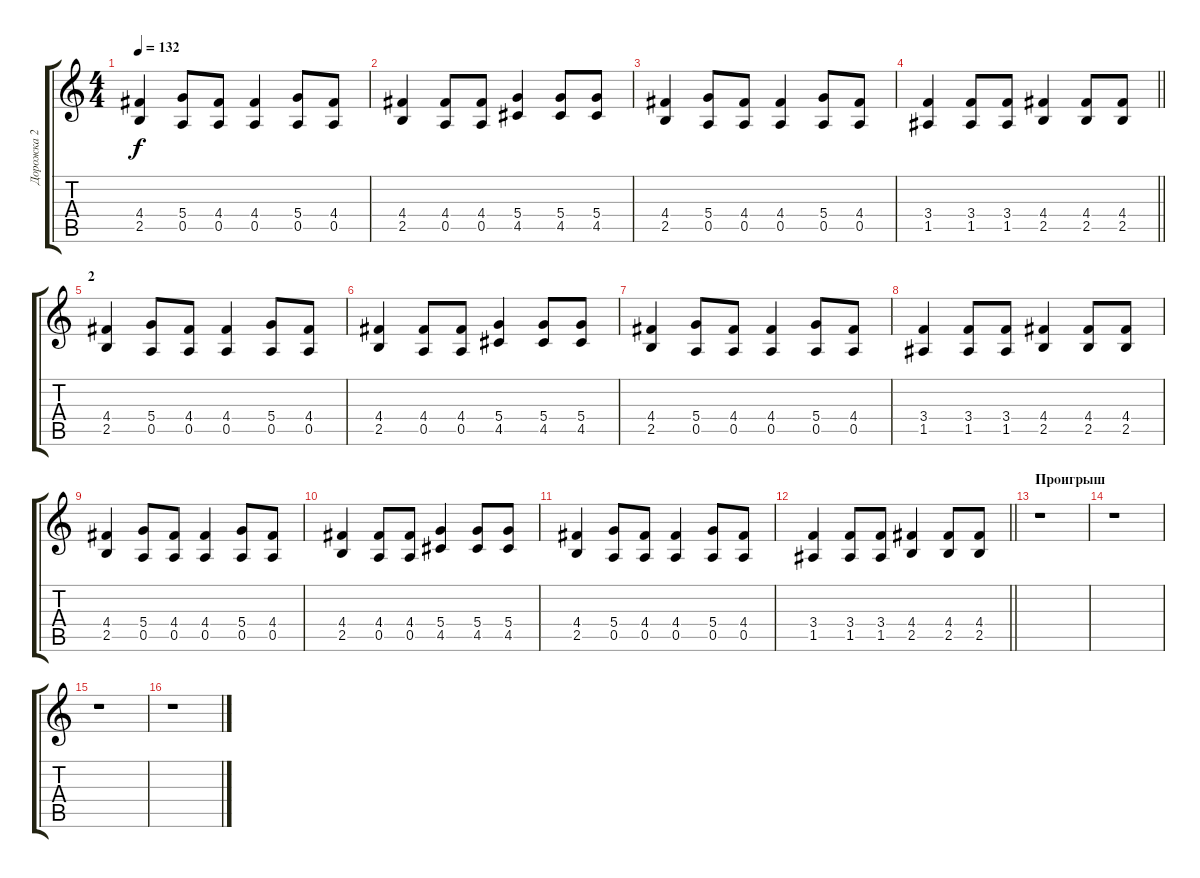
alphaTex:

\track ("Дорожка 2" "Дорожка 2") {instrument distortionguitar}
\staff {score tabs}
\tuning (E4 B3 G3 D3 A2 E2) {hide}
\ts (4 4)
\tempo 132
\clef g2
\ks c
(4.4 2.5).4{dy f} (5.4 0.5).8 (4.4 0.5).8 (4.4 0.5).4 (5.4 0.5).8 (4.4 0.5).8 |
(4.4 2.5).4 (4.4 0.5).8 (4.4 0.5).8 (5.4 4.5).4 (5.4 4.5).8 (5.4 4.5).8 |
(4.4 2.5).4 (5.4 0.5).8 (4.4 0.5).8 (4.4 0.5).4 (5.4 0.5).8 (4.4 0.5).8 |
\barLineRight lightlight
(3.4 1.5).4 (3.4 1.5).8 (3.4 1.5).8 (4.4 2.5).4 (4.4 2.5).8 (4.4 2.5).8 |
\section ("" "2")
(4.4 2.5).4 (5.4 0.5).8 (4.4 0.5).8 (4.4 0.5).4 (5.4 0.5).8 (4.4 0.5).8 |
(4.4 2.5).4 (4.4 0.5).8 (4.4 0.5).8 (5.4 4.5).4 (5.4 4.5).8 (5.4 4.5).8 |
(4.4 2.5).4 (5.4 0.5).8 (4.4 0.5).8 (4.4 0.5).4 (5.4 0.5).8 (4.4 0.5).8 |
(3.4 1.5).4 (3.4 1.5).8 (3.4 1.5).8 (4.4 2.5).4 (4.4 2.5).8 (4.4 2.5).8 |
(4.4 2.5).4 (5.4 0.5).8 (4.4 0.5).8 (4.4 0.5).4 (5.4 0.5).8 (4.4 0.5).8 |
(4.4 2.5).4 (4.4 0.5).8 (4.4 0.5).8 (5.4 4.5).4 (5.4 4.5).8 (5.4 4.5).8 |
(4.4 2.5).4 (5.4 0.5).8 (4.4 0.5).8 (4.4 0.5).4 (5.4 0.5).8 (4.4 0.5).8 |
\barLineRight lightlight
(3.4 1.5).4 (3.4 1.5).8 (3.4 1.5).8 (4.4 2.5).4 (4.4 2.5).8 (4.4 2.5).8 |
\section ("" "Проигрыш")
r.1 |
r.1 |
r.1 |
r.1
